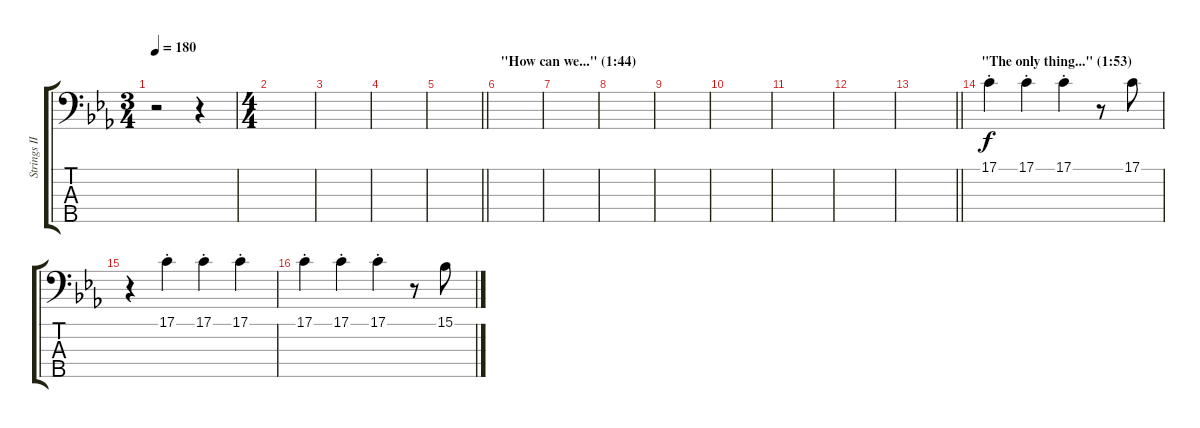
\track ("Strings III" "Strings II") {instrument stringensemble1}
\staff {score tabs}
\tuning (G2 D2 A1 E1 B0) {hide}
\ts (3 4)
\tempo 180
\clef f4
\ks eb
r.2{dy f} r.4 |
\ts (4 4)
|
|
|
\barLineRight lightlight
|
\section ("" "\"How can we...\" (1:44)")
|
|
|
|
|
|
|
\barLineRight lightlight
|
\section ("" "\"The only thing...\" (1:53)")
17.1{st}.4 17.1{st}.4 17.1{st}.4 r.8 17.1.8 |
r.4 17.1{st}.4 17.1{st}.4 17.1{st}.4 |
17.1{st}.4 17.1{st}.4 17.1{st}.4 r.8 15.1.8
